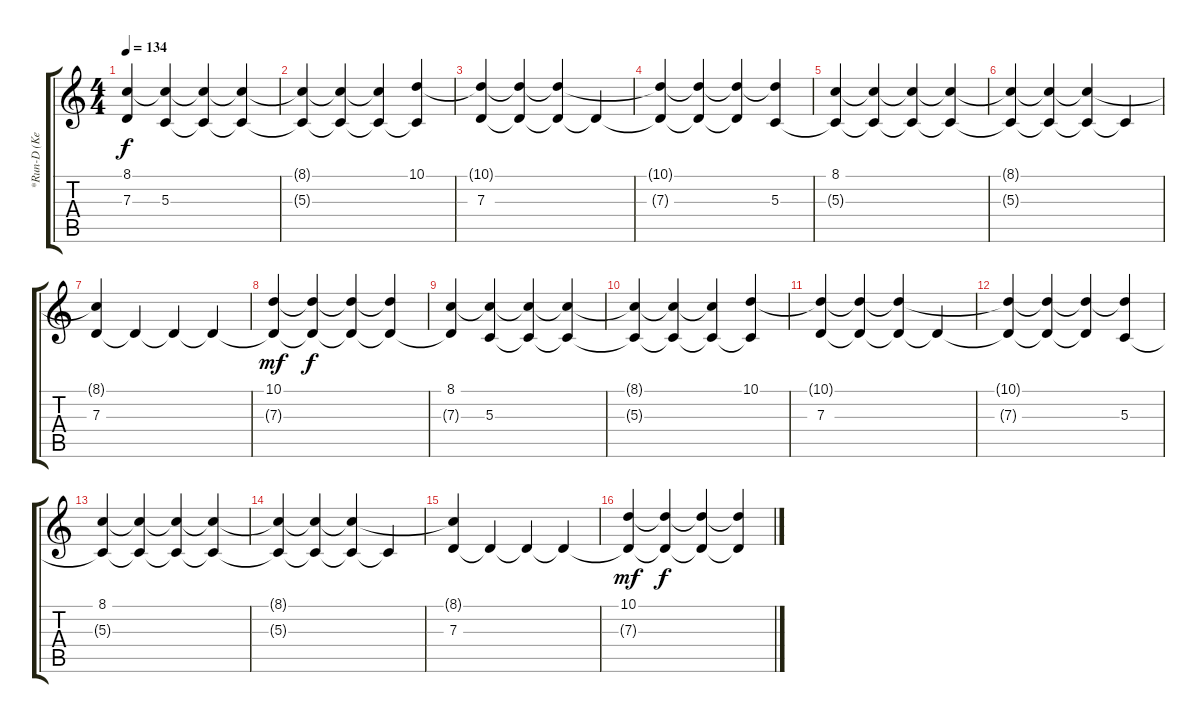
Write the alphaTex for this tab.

\track ("*Run-D (Keyboard 1)" "*Run-D (Ke") {instrument lead2sawtooth}
\staff {score tabs}
\tuning (E4 B3 G3 D3 A2 E2) {hide}
\ts (4 4)
\tempo 134
\clef g2
\ks c
(8.1 7.3{t}).4{dy f} (8.1{t} 5.3).4 (8.1{t} 5.3{t}).4 (8.1{t} 5.3{t}).4 |
(8.1{t} 5.3{t}).4 (8.1{t} 5.3{t}).4 (8.1{t} 5.3{t}).4 (10.1 5.3{t}).4 |
(10.1{t} 7.3).4 (10.1{t} 7.3{t}).4 (10.1{t} 7.3{t}).4 7.3{t}.4 |
(10.1{t} 7.3{t}).4 (10.1{t} 7.3{t}).4 (10.1{t} 7.3{t}).4 (10.1{t} 5.3).4 |
(8.1 5.3{t}).4 (8.1{t} 5.3{t}).4 (8.1{t} 5.3{t}).4 (8.1{t} 5.3{t}).4 |
(8.1{t} 5.3{t}).4 (8.1{t} 5.3{t}).4 (8.1{t} 5.3{t}).4 5.3{t}.4 |
(8.1{t} 7.3).4{instrument stringensemble2} 7.3{t}.4 7.3{t}.4 7.3{t}.4 |
(10.1 7.3{t}).4{dy mf} (10.1{t} 7.3{t}).4{dy f} (10.1{t} 7.3{t}).4 (10.1{t} 7.3{t}).4 |
(8.1 7.3{t}).4 (8.1{t} 5.3).4 (8.1{t} 5.3{t}).4 (8.1{t} 5.3{t}).4 |
(8.1{t} 5.3{t}).4 (8.1{t} 5.3{t}).4 (8.1{t} 5.3{t}).4 (10.1 5.3{t}).4 |
(10.1{t} 7.3).4 (10.1{t} 7.3{t}).4 (10.1{t} 7.3{t}).4 7.3{t}.4 |
(10.1{t} 7.3{t}).4 (10.1{t} 7.3{t}).4 (10.1{t} 7.3{t}).4 (10.1{t} 5.3).4 |
(8.1 5.3{t}).4 (8.1{t} 5.3{t}).4 (8.1{t} 5.3{t}).4 (8.1{t} 5.3{t}).4 |
(8.1{t} 5.3{t}).4 (8.1{t} 5.3{t}).4 (8.1{t} 5.3{t}).4 5.3{t}.4 |
(8.1{t} 7.3).4{instrument stringensemble2} 7.3{t}.4 7.3{t}.4 7.3{t}.4 |
(10.1 7.3{t}).4{dy mf} (10.1{t} 7.3{t}).4{dy f} (10.1{t} 7.3{t}).4 (10.1{t} 7.3{t}).4
